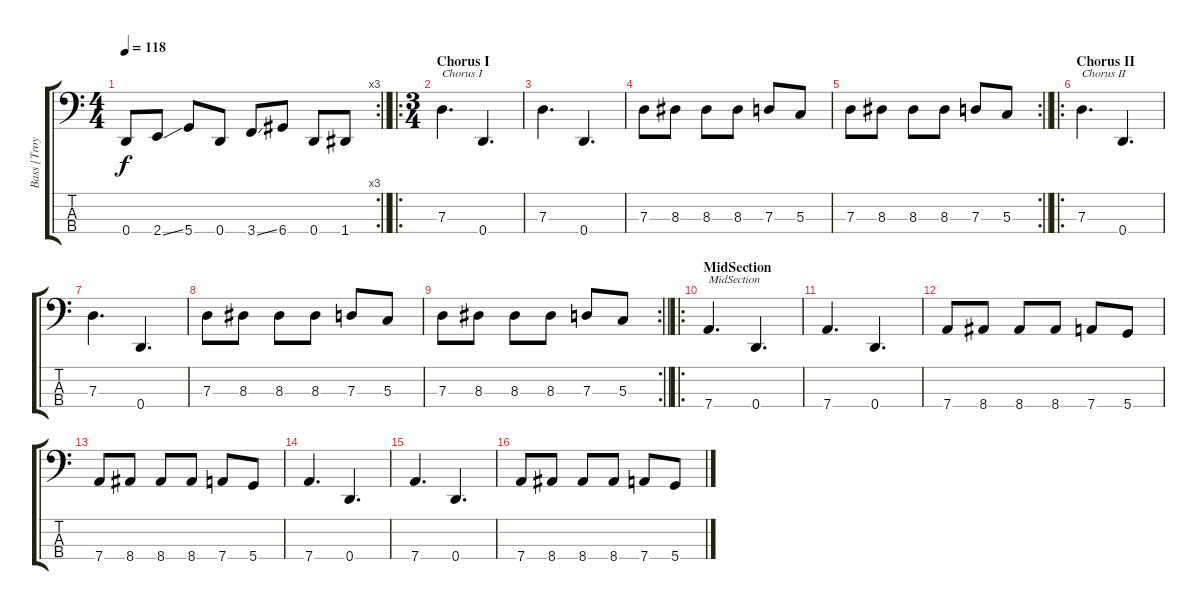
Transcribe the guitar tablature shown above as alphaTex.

\track ("Bass [Troy Sanders]" "Bass [Troy") {instrument electricbasspick}
\staff {score tabs}
\tuning (F2 C2 G1 D1) {hide}
\rc 3
\ts (4 4)
\tempo 118
\clef f4
\barLineRight lightlight
\ks c
0.4.8{dy f} 2.4{ss}.8 5.4.8 0.4.8 3.4{ss}.8 6.4.8 0.4.8 1.4.8 |
\ro
\ts (3 4)
\section ("" "Chorus I")
7.3.4{d txt "Chorus I"} 0.4.4{d} |
7.3.4{d} 0.4.4{d} |
7.3.8 8.3.8 8.3.8 8.3.8 7.3.8 5.3.8 |
\rc 2
\barLineRight lightlight
7.3.8 8.3.8 8.3.8 8.3.8 7.3.8 5.3.8 |
\ro
\section ("" "Chorus II")
7.3.4{d txt "Chorus II"} 0.4.4{d} |
7.3.4{d} 0.4.4{d} |
7.3.8 8.3.8 8.3.8 8.3.8 7.3.8 5.3.8 |
\rc 2
\barLineRight lightlight
7.3.8 8.3.8 8.3.8 8.3.8 7.3.8 5.3.8 |
\ro
\section ("" "MidSection")
7.4.4{d txt "MidSection"} 0.4.4{d} |
7.4.4{d} 0.4.4{d} |
7.4.8 8.4.8 8.4.8 8.4.8 7.4.8 5.4.8 |
7.4.8 8.4.8 8.4.8 8.4.8 7.4.8 5.4.8 |
7.4.4{d} 0.4.4{d} |
7.4.4{d} 0.4.4{d} |
7.4.8 8.4.8 8.4.8 8.4.8 7.4.8 5.4.8
